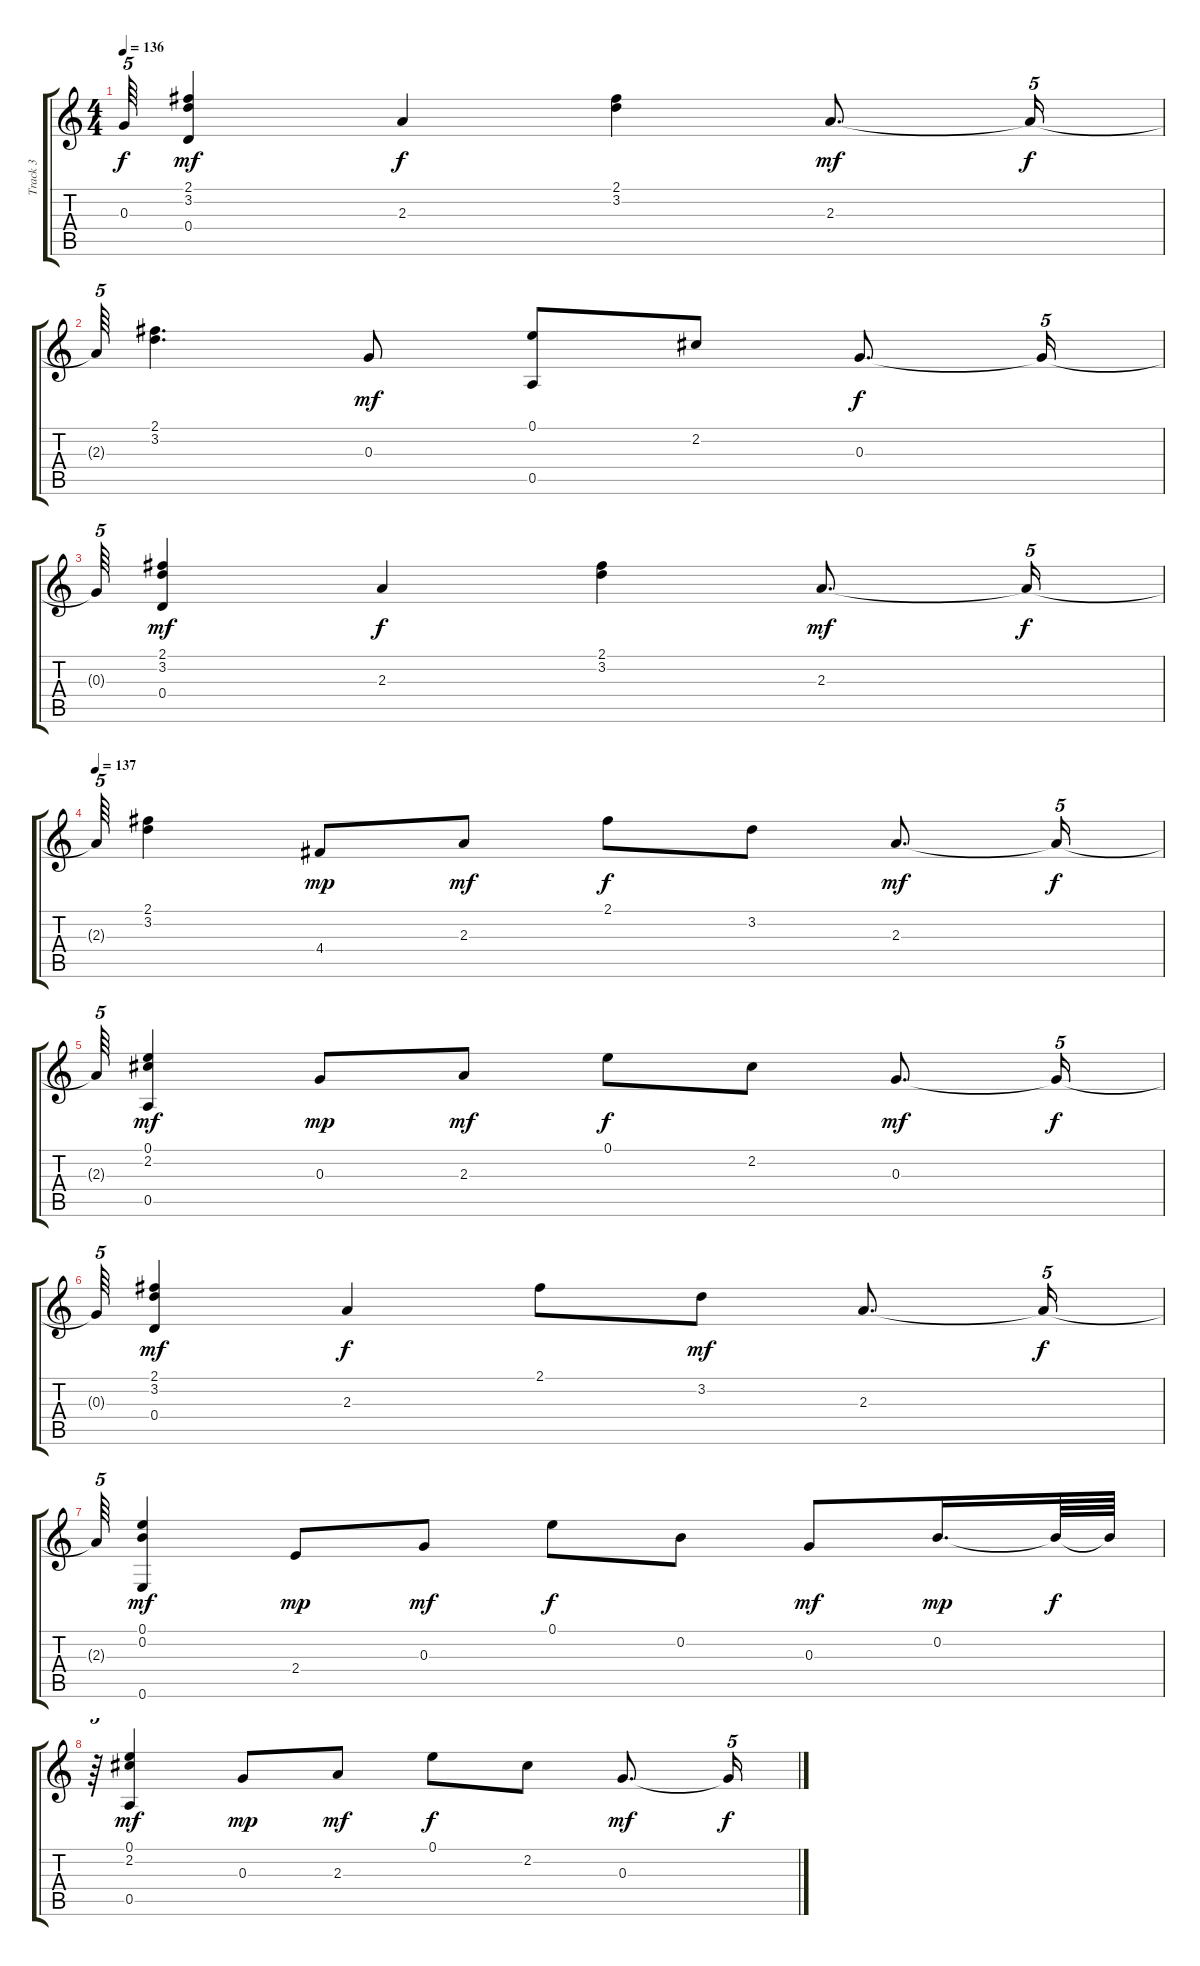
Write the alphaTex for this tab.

\track ("Track 3" "Track 3") {instrument acousticguitarsteel}
\staff {score tabs}
\tuning (E4 B3 G3 D3 A2 E2) {hide}
\ts (4 4)
\tempo 136
\clef g2
\ks c
0.3{t}.64{tu (5 4) dy f} (2.1 3.2 0.4).4{dy mf} 2.3.4{dy f} (2.1 3.2).4 2.3.8{d dy mf} 2.3{t}.16{tu (5 4) dy f} |
2.3{t}.64{tu (5 4)} (2.1 3.2).4{d} 0.3.8{dy mf} (0.1 0.5).8 2.2.8 0.3.8{d dy f} 0.3{t}.16{tu (5 4)} |
0.3{t}.64{tu (5 4)} (2.1 3.2 0.4).4{dy mf} 2.3.4{dy f} (2.1 3.2).4 2.3.8{d dy mf} 2.3{t}.16{tu (5 4) dy f} |
\tempo 137
2.3{t}.64{tu (5 4)} (2.1 3.2).4 4.4.8{dy mp} 2.3.8{dy mf} 2.1.8{dy f} 3.2.8 2.3.8{d dy mf} 2.3{t}.16{tu (5 4) dy f} |
2.3{t}.64{tu (5 4)} (0.1 2.2 0.5).4{dy mf} 0.3.8{dy mp} 2.3.8{dy mf} 0.1.8{dy f} 2.2.8 0.3.8{d dy mf} 0.3{t}.16{tu (5 4) dy f} |
0.3{t}.64{tu (5 4)} (2.1 3.2 0.4).4{dy mf} 2.3.4{dy f} 2.1.8 3.2.8{dy mf} 2.3.8{d} 2.3{t}.16{tu (5 4) dy f} |
2.3{t}.64{tu (5 4)} (0.1 0.2 0.6).4{dy mf} 2.4.8{dy mp} 0.3.8{dy mf} 0.1.8{dy f} 0.2.8 0.3.8{dy mf} 0.2.16{d dy mp} 0.2{t}.64{dy f} 0.2{t}.64 |
r.64{tu (5 4)} (0.1 2.2 0.5).4{dy mf} 0.3.8{dy mp} 2.3.8{dy mf} 0.1.8{dy f} 2.2.8 0.3.8{d dy mf} 0.3{t}.16{tu (5 4) dy f}
